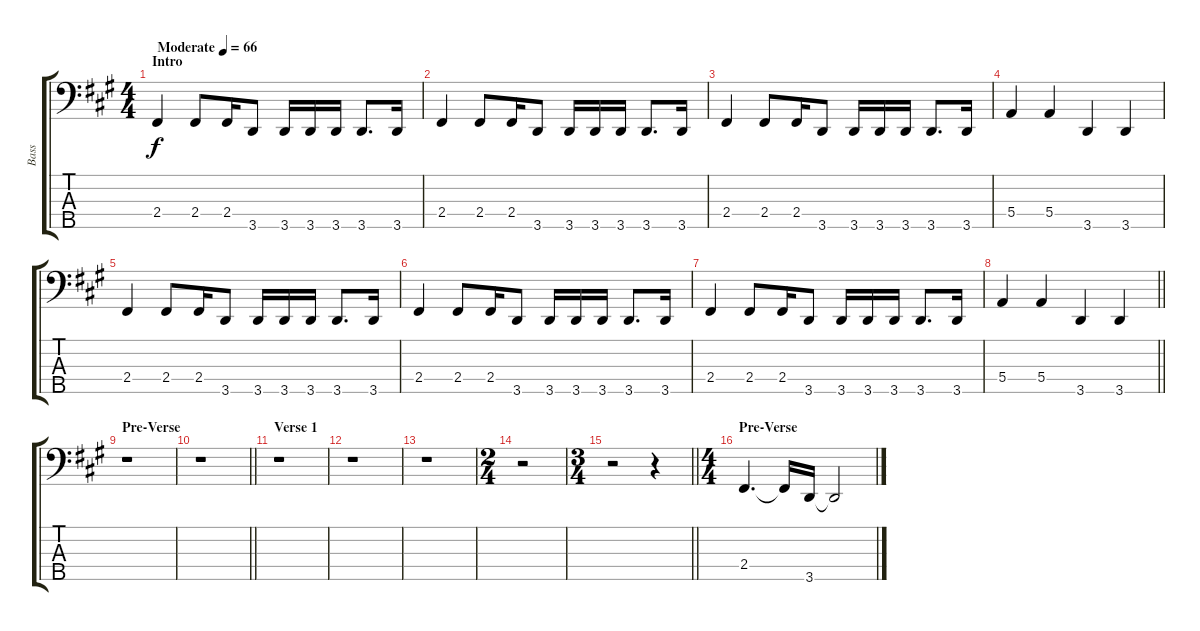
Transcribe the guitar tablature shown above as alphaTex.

\track ("Bass" "Bass") {instrument electricbassfinger}
\staff {score tabs}
\tuning (G2 D2 A1 E1 B0) {hide}
\ts (4 4)
\section ("" "Intro")
\tempo (66 "Moderate")
\clef f4
\ks a
2.4.4{dy f instrument electricbassfinger} 2.4.8 2.4.16 3.5.8 3.5.16 3.5.16 3.5.16 3.5.8{d} 3.5.16 |
2.4.4 2.4.8 2.4.16 3.5.8 3.5.16 3.5.16 3.5.16 3.5.8{d} 3.5.16 |
2.4.4 2.4.8 2.4.16 3.5.8 3.5.16 3.5.16 3.5.16 3.5.8{d} 3.5.16 |
5.4.4 5.4.4 3.5.4 3.5.4 |
2.4.4 2.4.8 2.4.16 3.5.8 3.5.16 3.5.16 3.5.16 3.5.8{d} 3.5.16 |
2.4.4 2.4.8 2.4.16 3.5.8 3.5.16 3.5.16 3.5.16 3.5.8{d} 3.5.16 |
2.4.4 2.4.8 2.4.16 3.5.8 3.5.16 3.5.16 3.5.16 3.5.8{d} 3.5.16 |
\barLineRight lightlight
5.4.4 5.4.4 3.5.4 3.5.4 |
\section ("" "Pre-Verse")
r.1 |
\barLineRight lightlight
r.1 |
\section ("" "Verse 1")
r.1 |
r.1 |
r.1 |
\ts (2 4)
r.2 |
\ts (3 4)
\barLineRight lightlight
r.2 r.4 |
\ts (4 4)
\section ("" "Pre-Verse")
2.4.4{d} 2.4{t}.16 3.5.16 3.5{t}.2
